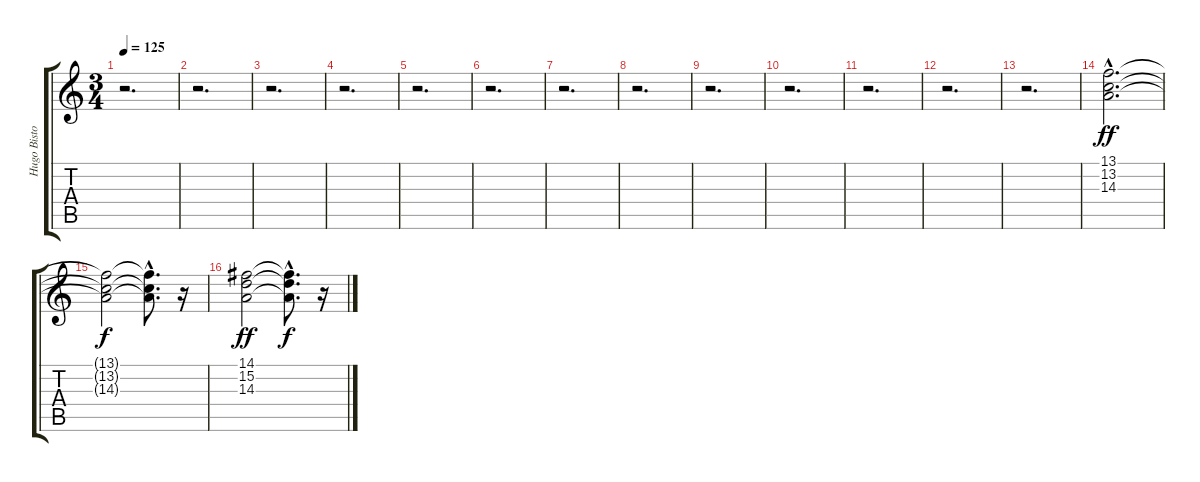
\track ("Hugo Bistolfi" "Hugo Bisto") {instrument stringensemble1}
\staff {score tabs}
\tuning (E4 B3 G3 D3 A2 E2) {hide}
\ts (3 4)
\tempo 125
\clef g2
\ks c
r.2{d dy ff instrument stringensemble1} |
r.2{d} |
r.2{d} |
r.2{d} |
r.2{d} |
r.2{d} |
r.2{d} |
r.2{d} |
r.2{d} |
r.2{d} |
r.2{d} |
r.2{d} |
r.2{d} |
(13.1{hac} 13.2{hac} 14.3{hac}).2{d} |
(13.1{t} 13.2{t} 14.3{t}).2{dy f} (13.1{hac t} 13.2{hac t} 14.3{hac t}).8{d} r.16 |
(14.1 15.2 14.3).2{dy ff} (14.1{hac t} 15.2{hac t} 14.3{hac t}).8{d dy f} r.16
